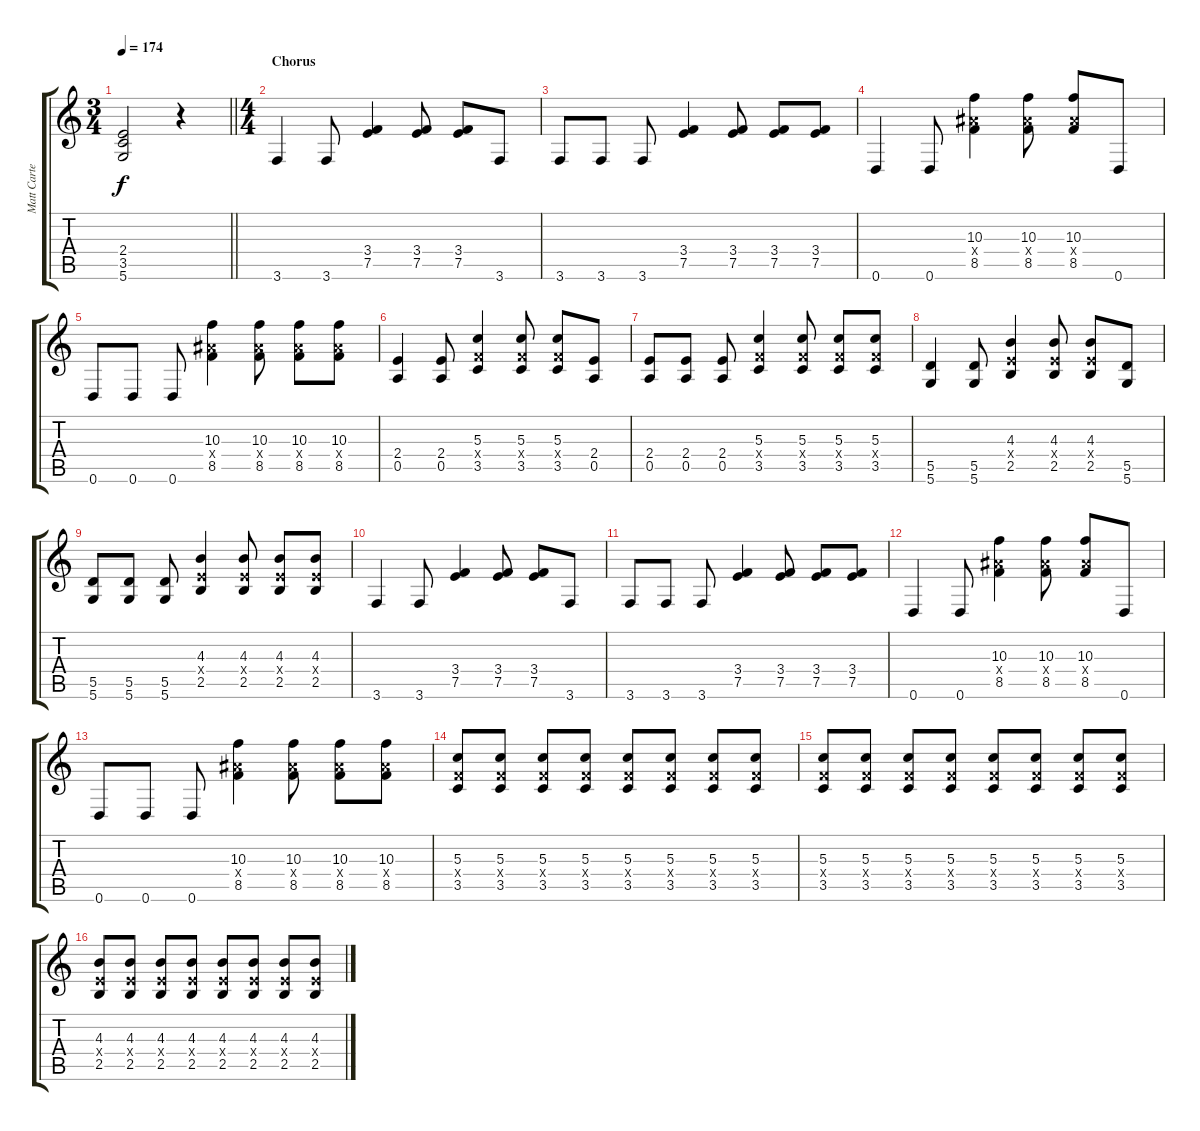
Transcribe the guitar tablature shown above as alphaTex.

\track ("Matt Carter Left" "Matt Carte") {instrument overdrivenguitar}
\staff {score tabs}
\tuning (E4 B3 G3 D3 A2 D2) {hide}
\ts (3 4)
\tempo 174
\clef g2
\barLineRight lightlight
\ks c
(2.4 3.5 5.6).2{dy f} r.4 |
\ts (4 4)
\section ("" "Chorus")
3.6.4{instrument overdrivenguitar} 3.6.8 (3.4 7.5).4 (3.4 7.5).8 (3.4 7.5).8 3.6.8 |
3.6.8 3.6.8 3.6.8 (3.4 7.5).4 (3.4 7.5).8 (3.4 7.5).8 (3.4 7.5).8 |
0.6.4 0.6.8 (10.3 8.4{x} 8.5).4 (10.3 8.4{x} 8.5).8 (10.3 8.4{x} 8.5).8 0.6.8 |
0.6.8 0.6.8 0.6.8 (10.3 8.4{x} 8.5).4 (10.3 8.4{x} 8.5).8 (10.3 8.4{x} 8.5).8 (10.3 8.4{x} 8.5).8 |
(2.4 0.5).4 (2.4 0.5).8 (5.3 3.4{x} 3.5).4 (5.3 3.4{x} 3.5).8 (5.3 3.4{x} 3.5).8 (2.4 0.5).8 |
(2.4 0.5).8 (2.4 0.5).8 (2.4 0.5).8 (5.3 3.4{x} 3.5).4 (5.3 3.4{x} 3.5).8 (5.3 3.4{x} 3.5).8 (5.3 3.4{x} 3.5).8 |
(5.5 5.6).4 (5.5 5.6).8 (4.3 2.4{x} 2.5).4 (4.3 2.4{x} 2.5).8 (4.3 2.4{x} 2.5).8 (5.5 5.6).8 |
(5.5 5.6).8 (5.5 5.6).8 (5.5 5.6).8 (4.3 2.4{x} 2.5).4 (4.3 2.4{x} 2.5).8 (4.3 2.4{x} 2.5).8 (4.3 2.4{x} 2.5).8 |
3.6.4 3.6.8 (3.4 7.5).4 (3.4 7.5).8 (3.4 7.5).8 3.6.8 |
3.6.8 3.6.8 3.6.8 (3.4 7.5).4 (3.4 7.5).8 (3.4 7.5).8 (3.4 7.5).8 |
0.6.4 0.6.8 (10.3 8.4{x} 8.5).4 (10.3 8.4{x} 8.5).8 (10.3 8.4{x} 8.5).8 0.6.8 |
0.6.8 0.6.8 0.6.8 (10.3 8.4{x} 8.5).4 (10.3 8.4{x} 8.5).8 (10.3 8.4{x} 8.5).8 (10.3 8.4{x} 8.5).8 |
(5.3 3.4{x} 3.5).8 (5.3 3.4{x} 3.5).8 (5.3 3.4{x} 3.5).8 (5.3 3.4{x} 3.5).8 (5.3 3.4{x} 3.5).8 (5.3 3.4{x} 3.5).8 (5.3 3.4{x} 3.5).8 (5.3 3.4{x} 3.5).8 |
(5.3 3.4{x} 3.5).8 (5.3 3.4{x} 3.5).8 (5.3 3.4{x} 3.5).8 (5.3 3.4{x} 3.5).8 (5.3 3.4{x} 3.5).8 (5.3 3.4{x} 3.5).8 (5.3 3.4{x} 3.5).8 (5.3 3.4{x} 3.5).8 |
(4.3 2.4{x} 2.5).8 (4.3 2.4{x} 2.5).8 (4.3 2.4{x} 2.5).8 (4.3 2.4{x} 2.5).8 (4.3 2.4{x} 2.5).8 (4.3 2.4{x} 2.5).8 (4.3 2.4{x} 2.5).8 (4.3 2.4{x} 2.5).8
